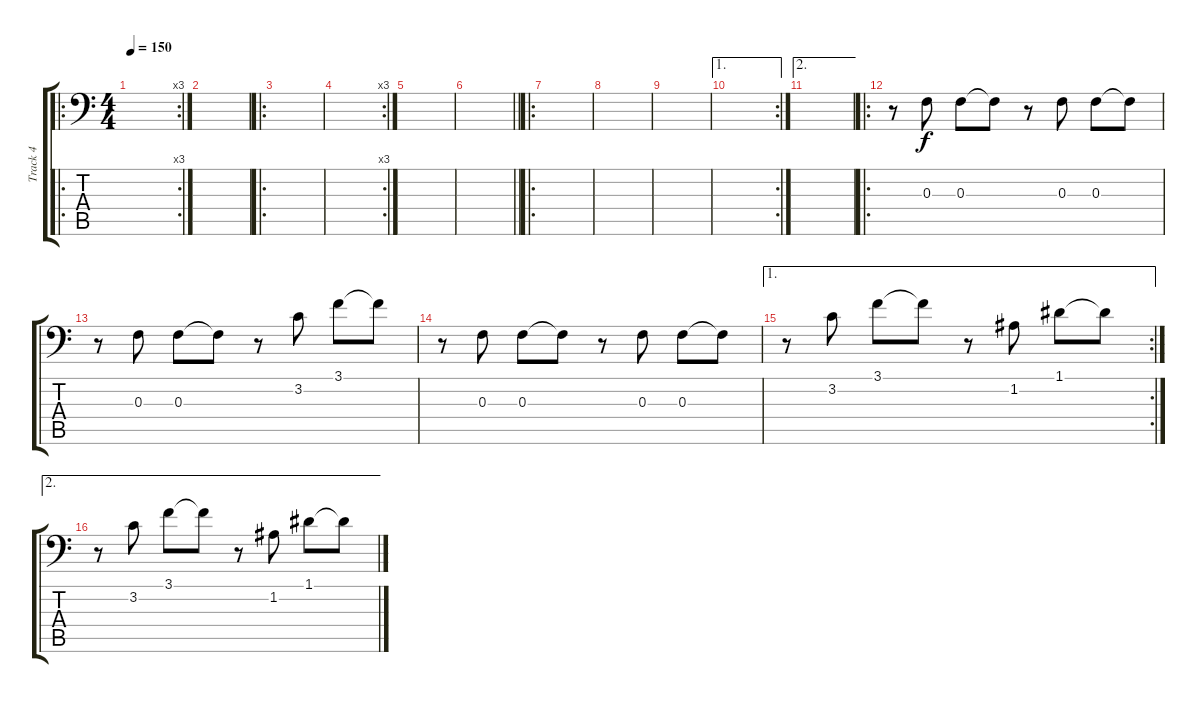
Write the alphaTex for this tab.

\track ("Track 4" "Track 4") {instrument electricbasspick}
\staff {score tabs}
\tuning (D3 A2 F2 C2 G1 D1) {hide}
\ro
\rc 3
\ts (4 4)
\tempo 150
\clef f4
\ks c
|
|
\ro
|
\rc 3
|
|
\barLineRight lightlight
|
\ro
|
|
|
\ae 1
\rc 2
|
\ae 2
|
\ro
r.8 0.3.8 0.3.8 0.3{t}.8 r.8 0.3.8 0.3.8 0.3{t}.8 |
r.8 0.3.8 0.3.8 0.3{t}.8 r.8 3.2.8 3.1.8 3.1{t}.8 |
r.8 0.3.8 0.3.8 0.3{t}.8 r.8 0.3.8 0.3.8 0.3{t}.8 |
\ae 1
\rc 2
r.8 3.2.8 3.1.8 3.1{t}.8 r.8 1.2.8 1.1.8 1.1{t}.8 |
\ae 2
r.8 3.2.8 3.1.8 3.1{t}.8 r.8 1.2.8 1.1.8 1.1{t}.8
